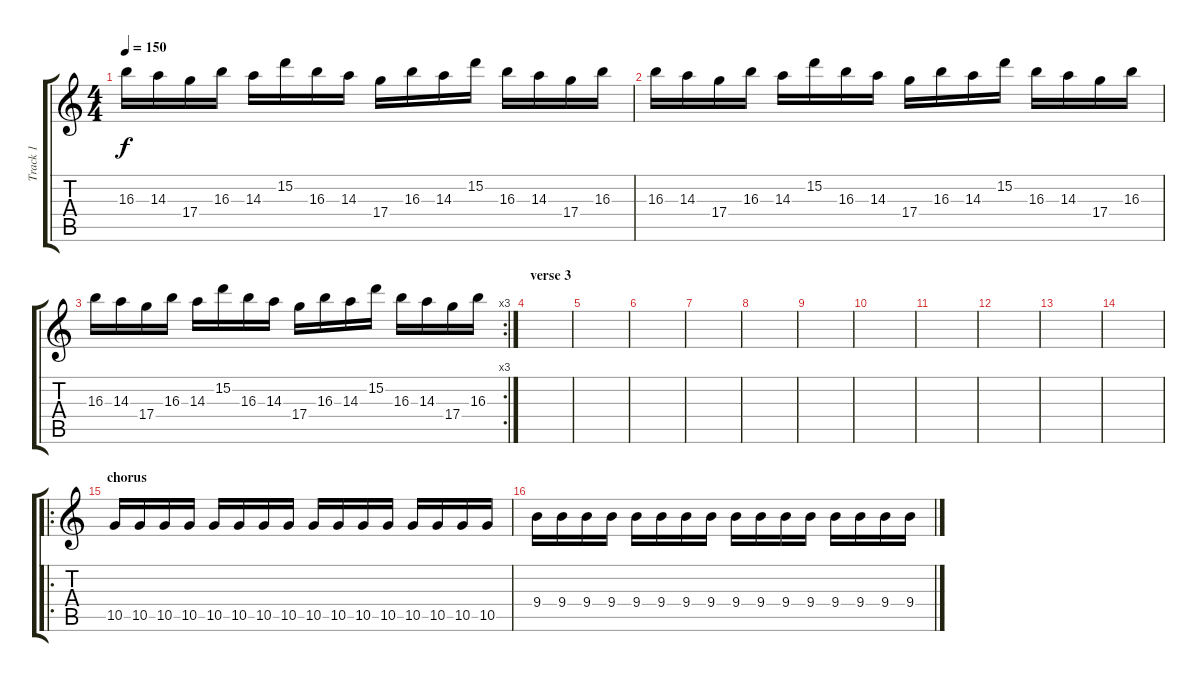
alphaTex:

\track ("Track 1" "Track 1") {instrument distortionguitar}
\staff {score tabs}
\tuning (E4 B3 G3 D3 A2 E2) {hide}
\ts (4 4)
\tempo 150
\clef g2
\ks c
16.3.16{dy f} 14.3.16 17.4.16 16.3.16 14.3.16 15.2.16 16.3.16 14.3.16 17.4.16 16.3.16 14.3.16 15.2.16 16.3.16 14.3.16 17.4.16 16.3.16 |
16.3.16 14.3.16 17.4.16 16.3.16 14.3.16 15.2.16 16.3.16 14.3.16 17.4.16 16.3.16 14.3.16 15.2.16 16.3.16 14.3.16 17.4.16 16.3.16 |
\rc 3
16.3.16 14.3.16 17.4.16 16.3.16 14.3.16 15.2.16 16.3.16 14.3.16 17.4.16 16.3.16 14.3.16 15.2.16 16.3.16 14.3.16 17.4.16 16.3.16 |
\section ("" "verse 3")
|
|
|
|
|
|
|
|
|
|
|
\ro
\section ("" "chorus")
10.5.16 10.5.16 10.5.16 10.5.16 10.5.16 10.5.16 10.5.16 10.5.16 10.5.16 10.5.16 10.5.16 10.5.16 10.5.16 10.5.16 10.5.16 10.5.16 |
9.4.16 9.4.16 9.4.16 9.4.16 9.4.16 9.4.16 9.4.16 9.4.16 9.4.16 9.4.16 9.4.16 9.4.16 9.4.16 9.4.16 9.4.16 9.4.16
